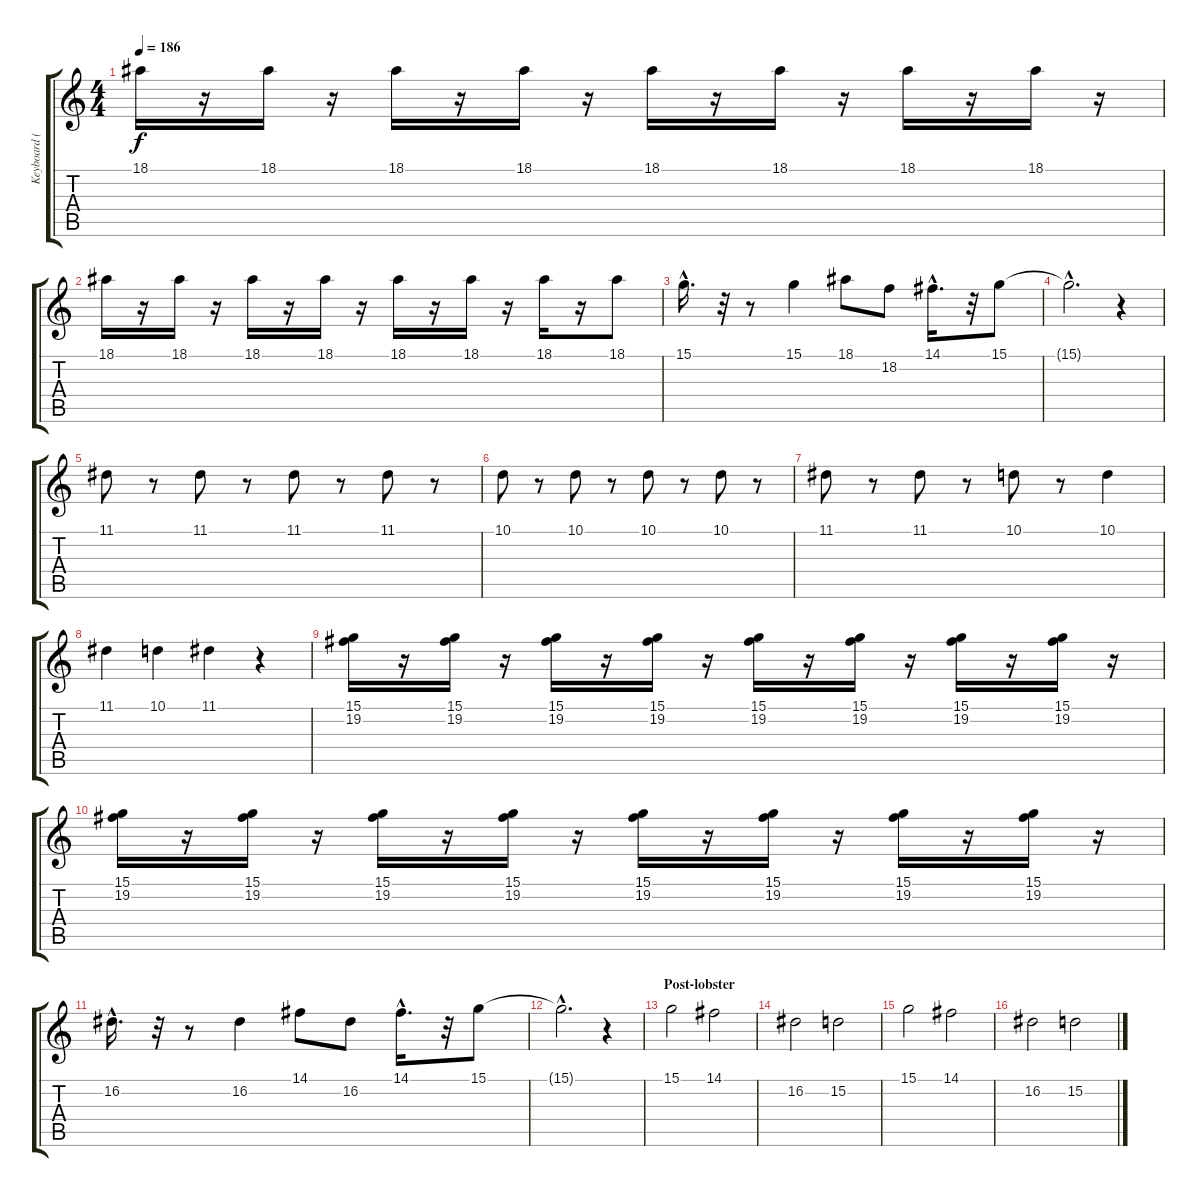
\track ("Keyboard (hammond)" "Keyboard (") {instrument drawbarorgan}
\staff {score tabs}
\tuning (E4 B3 G3 D3 A2 E2) {hide}
\ts (4 4)
\tempo 186
\clef g2
\ks c
18.1.16{dy f} r.16 18.1.16 r.16 18.1.16 r.16 18.1.16 r.16 18.1.16 r.16 18.1.16 r.16 18.1.16 r.16 18.1.16 r.16 |
18.1.16 r.16 18.1.16 r.16 18.1.16 r.16 18.1.16 r.16 18.1.16 r.16 18.1.16 r.16 18.1.16 r.16 18.1.8 |
15.1{hac}.16{d} r.32 r.8 15.1.4 18.1.8 18.2.8 14.1{hac}.16{d} r.32 15.1.8 |
15.1{hac t}.2{d} r.4 |
11.1.8 r.8 11.1.8 r.8 11.1.8 r.8 11.1.8 r.8 |
10.1.8 r.8 10.1.8 r.8 10.1.8 r.8 10.1.8 r.8 |
11.1.8 r.8 11.1.8 r.8 10.1.8 r.8 10.1.4 |
11.1.4 10.1.4 11.1.4 r.4 |
(15.1 19.2).16 r.16 (15.1 19.2).16 r.16 (15.1 19.2).16 r.16 (15.1 19.2).16 r.16 (15.1 19.2).16 r.16 (15.1 19.2).16 r.16 (15.1 19.2).16 r.16 (15.1 19.2).16 r.16 |
(15.1 19.2).16 r.16 (15.1 19.2).16 r.16 (15.1 19.2).16 r.16 (15.1 19.2).16 r.16 (15.1 19.2).16 r.16 (15.1 19.2).16 r.16 (15.1 19.2).16 r.16 (15.1 19.2).16 r.16 |
16.2{hac}.16{d} r.32 r.8 16.2.4 14.1.8 16.2.8 14.1{hac}.16{d} r.32 15.1.8 |
15.1{hac t}.2{d} r.4 |
\section ("" "Post-lobster")
15.1.2 14.1.2 |
16.2.2 15.2.2 |
15.1.2 14.1.2 |
16.2.2 15.2.2
